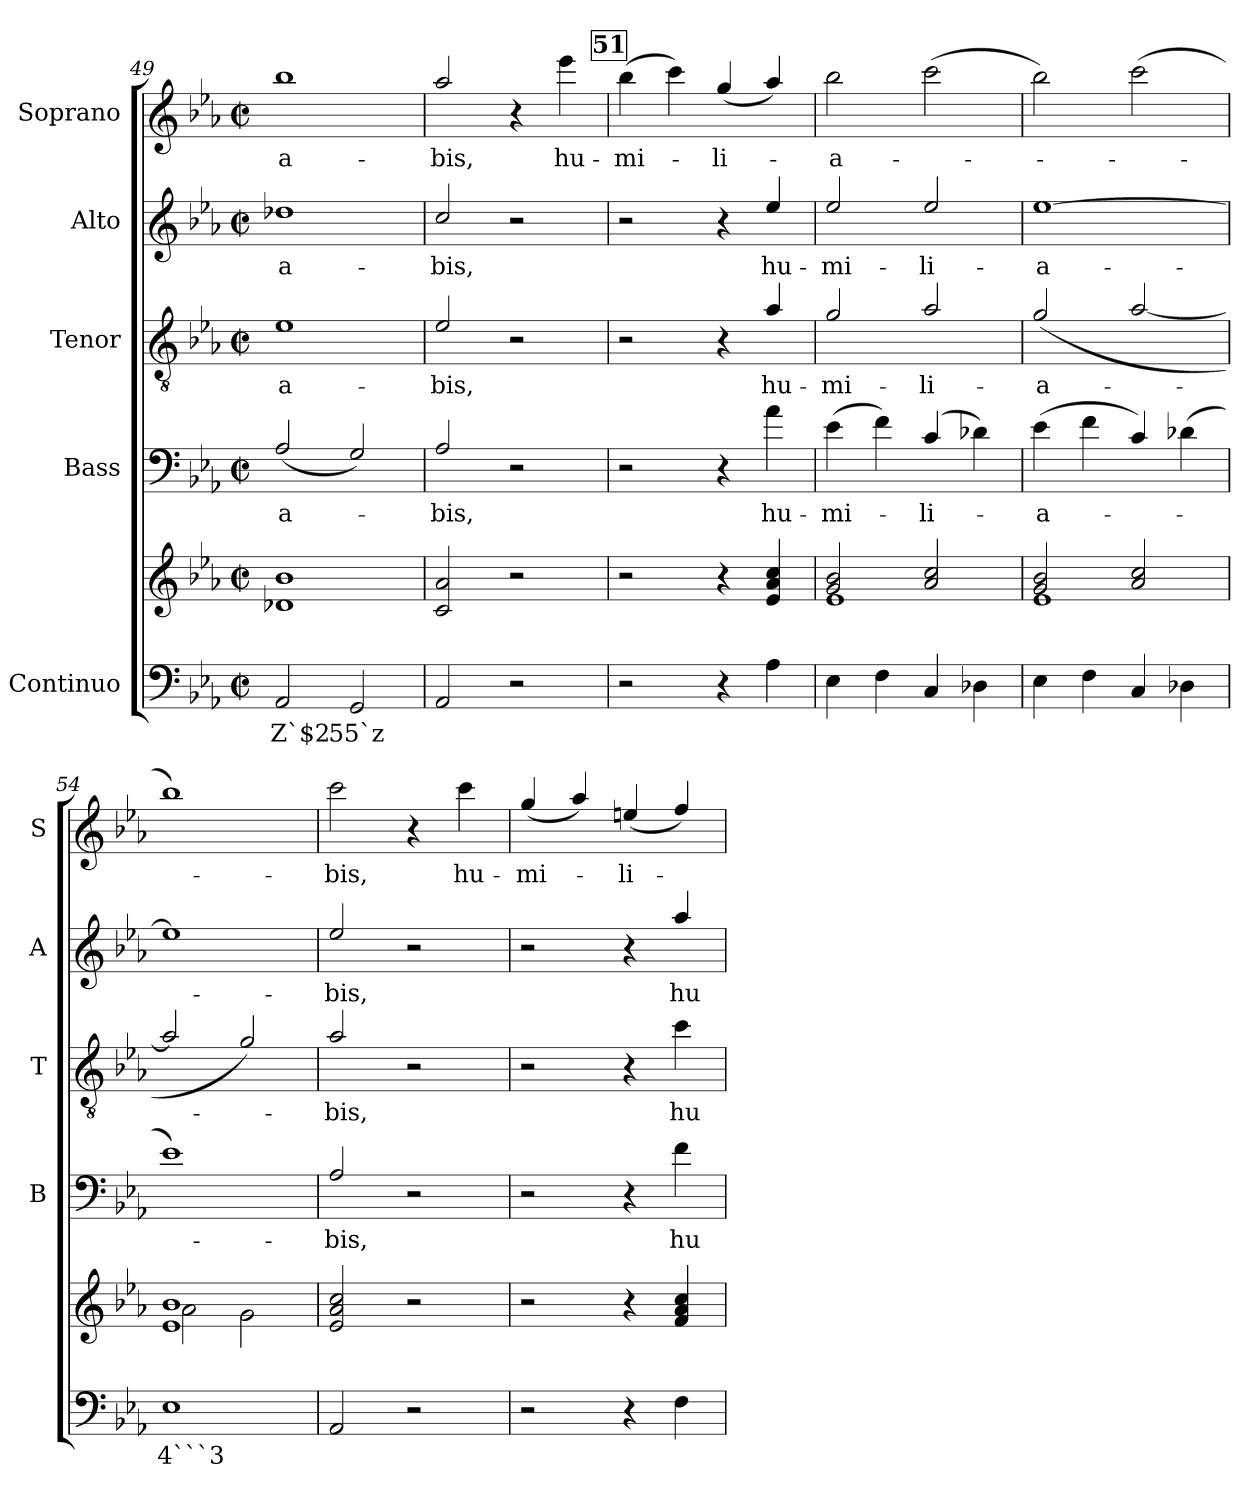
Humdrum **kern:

**kern	**text	**kern	**kern	**text	**kern	**text	**kern	**text	**kern	**text
*part5	*part5	*part5	*part4	*part4	*part3	*part3	*part2	*part2	*part1	*part1
*staff6	*staff6	*staff5	*staff4	*staff4	*staff3	*staff3	*staff2	*staff2	*staff1	*staff1
*I"Continuo	*	*	*I"Bass	*	*I"Tenor	*	*I"Alto	*	*I"Soprano	*
*	*	*	*I'B	*	*I'T	*	*I'A	*	*I'S	*
*clefF4	*	*clefG2	*clefF4	*	*clefGv2	*	*clefG2	*	*clefG2	*
*	*	*	*ITrd7c12	*	*ITrd7c12	*	*ITrd7c12	*	*ITrd7c12	*
*k[b-e-a-]	*	*k[b-e-a-]	*k[b-e-a-]	*	*k[b-e-a-]	*	*k[b-e-a-]	*	*k[b-e-a-]	*
*E-:	*	*E-:	*E-:	*	*E-:	*	*E-:	*	*E-:	*
*M2/2	*	*M2/2	*M2/2	*	*M2/2	*	*M2/2	*	*M2/2	*
*met(c|)	*	*met(c|)	*met(c|)	*	*met(c|)	*	*met(c|)	*	*met(c|)	*
=49	=49	=49	=49	=49	=49	=49	=49	=49	=49	=49
!	!LO:LY:b	!	!	!	!	!	!	!	!	!
!	!	!	!	!LO:LY:b	!	!	!	!	!	!
!	!	!	!	!	!	!LO:LY:b	!	!	!	!
!	!	!	!	!	!	!	!	!LO:LY:b	!	!
!	!	!	!	!	!	!	!	!	!	!LO:LY:b
2AA-/	Z`$2	1d-X! 1b-!	(<2AA-/	-a-	1E-	-a-	1d-X	-a-	1b-	-a-
!	!LO:LY:b	!	!	!	!	!	!	!	!	!
2GG/	55`z	.	2GG/)	.	.	.	.	.	.	.
=50	=50	=50	=50	=50	=50	=50	=50	=50	=50	=50
!	!	!	!	!LO:LY:b	!	!	!	!	!	!
!	!	!	!	!	!	!LO:LY:b	!	!	!	!
!	!	!	!	!	!	!	!	!LO:LY:b	!	!
!	!	!	!	!	!	!	!	!	!	!LO:LY:b
2AA-/	.	2c!/ 2a-!/	2AA-/	-bis,	2E-/	-bis,	2c/	-bis,	2a-/	-bis,
2r	.	2r	2r	.	2r	.	2r	.	4r	.
!	!	!	!	!	!	!	!	!	!	!LO:LY:b
.	.	.	.	.	.	.	.	.	4ee-\	hu-
!!LO:REH:place=s1:a:B:fs=8.3:t=51
=51	=51	=51	=51	=51	=51	=51	=51	=51	=51	=51
!	!	!	!	!	!	!	!	!	!	!LO:LY:b
2r	.	2r	2r	.	2r	.	2r	.	(>4b-\	-mi-
.	.	.	.	.	.	.	.	.	4cc\)	.
!	!	!	!	!	!	!	!	!	!	!LO:LY:b
4r	.	4r	4r	.	4r	.	4r	.	(<4g/	-li-
!	!	!	!	!LO:LY:b	!	!	!	!	!	!
!	!	!	!	!	!	!LO:LY:b	!	!	!	!
!	!	!	!	!	!	!	!	!LO:LY:b	!	!
4A-\	.	4e-!/ 4a-!/ 4cc!/	4A-\	hu-	4A-/	hu-	4e-/	hu-	4a-/)	.
=52	=52	=52	=52	=52	=52	=52	=52	=52	=52	=52
*	*	*^	*	*	*	*	*	*	*	*
!	!	!	!	!	!LO:LY:b	!	!	!	!	!	!
!	!	!	!	!	!	!	!LO:LY:b	!	!	!	!
!	!	!	!	!	!	!	!	!	!LO:LY:b	!	!
!	!	!	!	!	!	!	!	!	!	!	!LO:LY:b
4E-\	.	2g!/ 2b-!/	1e-!	(>4E-\	-mi-	2G/	-mi-	2e-/	-mi-	2b-\	-a-
4F\	.	.	.	4F\)	.	.	.	.	.	.	.
!	!	!	!	!	!LO:LY:b	!	!	!	!	!	!
!	!	!	!	!	!	!	!LO:LY:b	!	!	!	!
!	!	!	!	!	!	!	!	!	!LO:LY:b	!	!
4C/	.	2a-!/ 2cc!/	.	(4C/	-li-	2A-/	-li-	2e-/	-li-	(>2cc\	.
4D-X\	.	.	.	4D-X\)	.	.	.	.	.	.	.
=53	=53	=53	=53	=53	=53	=53	=53	=53	=53	=53	=53
!	!	!	!	!	!LO:LY:b	!	!	!	!	!	!
!	!	!	!	!	!	!	!LO:LY:b	!	!	!	!
!	!	!	!	!	!	!	!	!	!LO:LY:b	!	!
4E-\	.	2g!/ 2b-!/	1e-!	(>4E-\	-a-	(<2G/	-a-	[1e-	-a-	2b-\)	.
4F\	.	.	.	4F\	.	.	.	.	.	.	.
4C/	.	2a-!/ 2cc!/	.	4C/)	.	[2A-/	.	.	.	(>2cc\	.
4D-X\	.	.	.	(>4D-X\	.	.	.	.	.	.	.
!!LO:PB:g=z
=54	=54	=54	=54	=54	=54	=54	=54	=54	=54	=54	=54
!	!LO:LY:b	!	!	!	!	!	!	!	!	!	!
1E-	4```3	1e-! 1b-!	2a-!\	1E-)	.	2A-/]	.	1e-]	.	1b-)	.
.	.	.	2g!\	.	.	2G/)	.	.	.	.	.
*	*	*v	*v	*	*	*	*	*	*	*	*
=55	=55	=55	=55	=55	=55	=55	=55	=55	=55	=55
*	*	*^	*	*	*	*	*	*	*	*
!	!	!	!	!	!LO:LY:b	!	!	!	!	!	!
*	*	*v	*v	*	*	*	*	*	*	*	*
*	*	*^	*	*	*	*	*	*	*	*
!	!	!	!	!	!	!	!LO:LY:b	!	!	!	!
*	*	*v	*v	*	*	*	*	*	*	*	*
*	*	*^	*	*	*	*	*	*	*	*
!	!	!	!	!	!	!	!	!	!LO:LY:b	!	!
*	*	*v	*v	*	*	*	*	*	*	*	*
*	*	*^	*	*	*	*	*	*	*	*
!	!	!	!	!	!	!	!	!	!	!	!LO:LY:b
*	*	*v	*v	*	*	*	*	*	*	*	*
2AA-/	.	2e-!/ 2a-!/ 2cc!/	2AA-/	-bis,	2A-/	-bis,	2e-/	-bis,	2cc\	-bis,
2r	.	2r	2r	.	2r	.	2r	.	4r	.
!	!	!	!	!	!	!	!	!	!	!LO:LY:b
.	.	.	.	.	.	.	.	.	4cc\	hu-
=56	=56	=56	=56	=56	=56	=56	=56	=56	=56	=56
!	!	!	!	!	!	!	!	!	!	!LO:LY:b
2r	.	2r	2r	.	2r	.	2r	.	(<4g/	-mi-
.	.	.	.	.	.	.	.	.	4a-/)	.
!	!	!	!	!	!	!	!	!	!	!LO:LY:b
4r	.	4r	4r	.	4r	.	4r	.	(<4en/	-li-
!	!	!	!	!LO:LY:b	!	!	!	!	!	!
!	!	!	!	!	!	!LO:LY:b	!	!	!	!
!	!	!	!	!	!	!	!	!LO:LY:b	!	!
4F\	.	4f!/ 4a-!/ 4cc!/	4F\	hu-	4c\	hu-	4a-/	hu-	4f/)	.
=	=	=	=	=	=	=	=	=	=	=
*-	*-	*-	*-	*-	*-	*-	*-	*-	*-	*-
